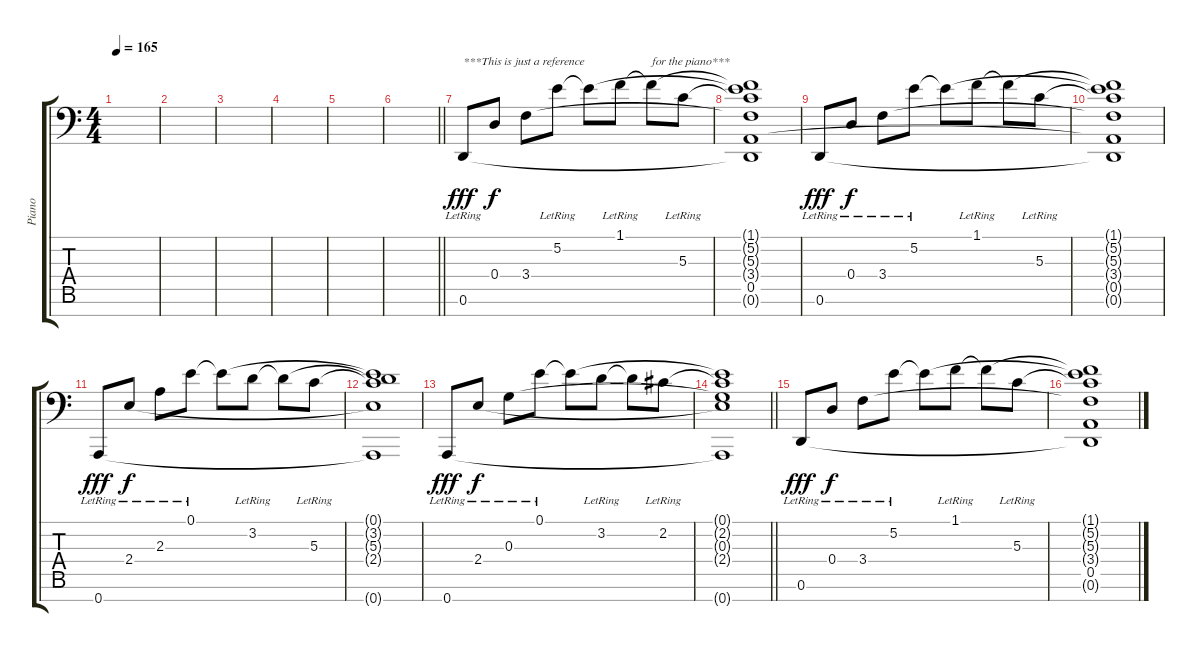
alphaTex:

\track ("Piano" "Piano") {instrument acousticgrandpiano}
\staff {score tabs}
\tuning (E4 B3 G3 D3 A2 D2 A1) {hide}
\ts (4 4)
\tempo 165
\clef f4
\ks c
|
|
|
|
|
\barLineRight lightlight
|
0.6{lr}.8{txt "***This is just a reference" dy fff} 0.4.8{dy f} 3.4.8 5.2{lr}.8 5.2{t}.8 1.1{lr}.8 1.1{t}.8{txt "for the piano***"} 5.3{lr}.8 |
(1.1{t} 5.2{t} 5.3{t} 3.4{t} 0.5 0.6{t}).1 |
0.6{lr}.8{dy fff} 0.4{lr}.8{dy f} 3.4{lr}.8 5.2{lr}.8 5.2{t}.8 1.1{lr}.8 1.1{t}.8 5.3{lr}.8 |
(1.1{t} 5.2{t} 5.3{t} 3.4{t} 0.5{t} 0.6{t}).1 |
0.7{lr}.8{dy fff} 2.4{lr}.8{dy f} 2.3{lr}.8 0.1{lr}.8 0.1{t}.8 3.2{lr}.8 3.2{t}.8 5.3{lr}.8 |
(0.1{t} 3.2{t} 5.3{t} 2.4{t} 0.7{t}).1 |
0.7{lr}.8{dy fff} 2.4{lr}.8{dy f} 0.3{lr}.8 0.1{lr}.8 0.1{t}.8 3.2{lr}.8 3.2{t}.8 2.2{lr}.8 |
\barLineRight lightlight
(0.1{t} 2.2{t} 0.3{t} 2.4{t} 0.7{t}).1 |
0.6{lr}.8{dy fff} 0.4{lr}.8{dy f} 3.4{lr}.8 5.2{lr}.8 5.2{t}.8 1.1{lr}.8 1.1{t}.8 5.3{lr}.8 |
(1.1{t} 5.2{t} 5.3{t} 3.4{t} 0.5 0.6{t}).1
